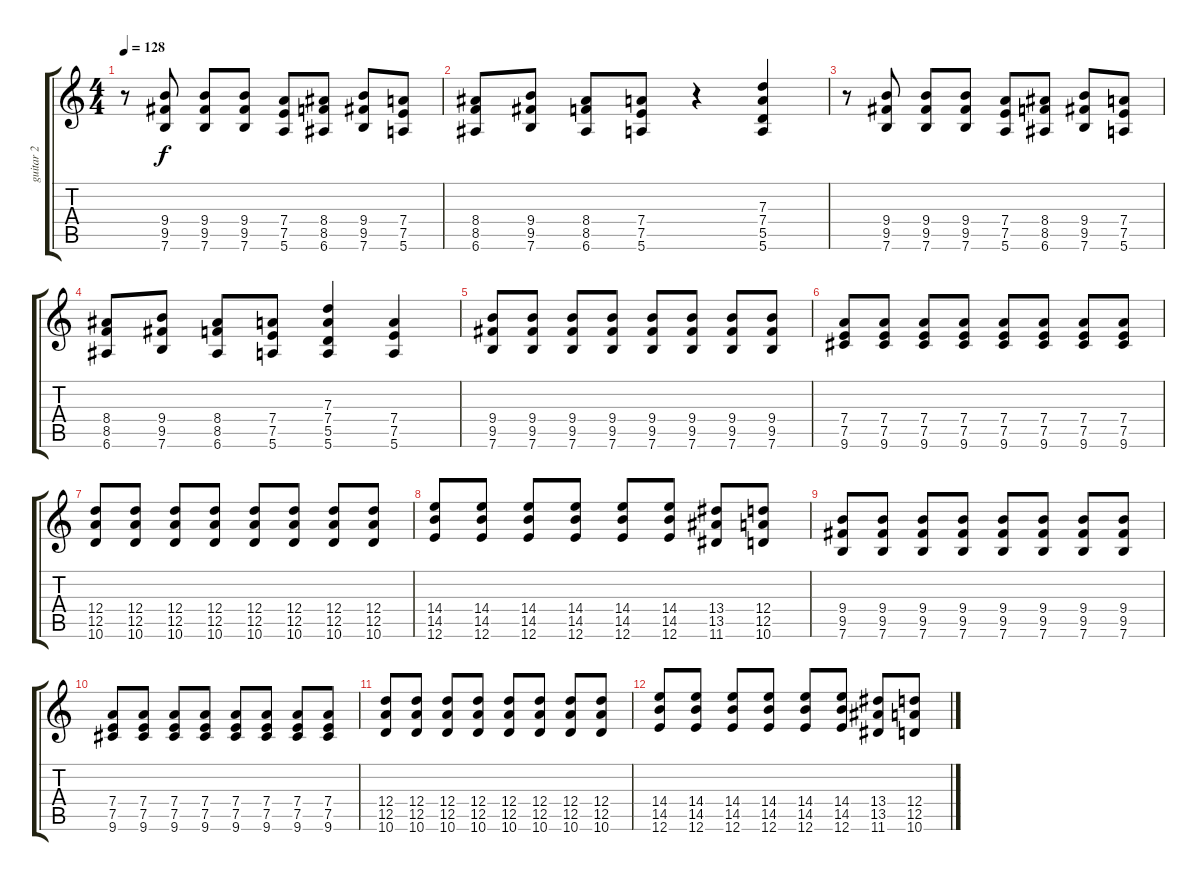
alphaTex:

\track ("guitar 2" "guitar 2") {instrument overdrivenguitar}
\staff {score tabs}
\tuning (E4 B3 G3 D3 A2 E2) {hide}
\ts (4 4)
\tempo 128
\clef g2
\ks c
r.8{dy f} (9.4 9.5 7.6).8 (9.4 9.5 7.6).8 (9.4 9.5 7.6).8 (7.4 7.5 5.6).8 (8.4 8.5 6.6).8 (9.4 9.5 7.6).8 (7.4 7.5 5.6).8 |
(8.4 8.5 6.6).8 (9.4 9.5 7.6).8 (8.4 8.5 6.6).8 (7.4 7.5 5.6).8 r.4 (7.3 7.4 5.5 5.6).4 |
r.8 (9.4 9.5 7.6).8 (9.4 9.5 7.6).8 (9.4 9.5 7.6).8 (7.4 7.5 5.6).8 (8.4 8.5 6.6).8 (9.4 9.5 7.6).8 (7.4 7.5 5.6).8 |
(8.4 8.5 6.6).8 (9.4 9.5 7.6).8 (8.4 8.5 6.6).8 (7.4 7.5 5.6).8 (7.3 7.4 5.5 5.6).4 (7.4 7.5 5.6).4 |
(9.4 9.5 7.6).8 (9.4 9.5 7.6).8 (9.4 9.5 7.6).8 (9.4 9.5 7.6).8 (9.4 9.5 7.6).8 (9.4 9.5 7.6).8 (9.4 9.5 7.6).8 (9.4 9.5 7.6).8 |
(7.4 7.5 9.6).8 (7.4 7.5 9.6).8 (7.4 7.5 9.6).8 (7.4 7.5 9.6).8 (7.4 7.5 9.6).8 (7.4 7.5 9.6).8 (7.4 7.5 9.6).8 (7.4 7.5 9.6).8 |
(12.4 12.5 10.6).8 (12.4 12.5 10.6).8 (12.4 12.5 10.6).8 (12.4 12.5 10.6).8 (12.4 12.5 10.6).8 (12.4 12.5 10.6).8 (12.4 12.5 10.6).8 (12.4 12.5 10.6).8 |
(14.4 14.5 12.6).8 (14.4 14.5 12.6).8 (14.4 14.5 12.6).8 (14.4 14.5 12.6).8 (14.4 14.5 12.6).8 (14.4 14.5 12.6).8 (13.4 13.5 11.6).8 (12.4 12.5 10.6).8 |
(9.4 9.5 7.6).8 (9.4 9.5 7.6).8 (9.4 9.5 7.6).8 (9.4 9.5 7.6).8 (9.4 9.5 7.6).8 (9.4 9.5 7.6).8 (9.4 9.5 7.6).8 (9.4 9.5 7.6).8 |
(7.4 7.5 9.6).8 (7.4 7.5 9.6).8 (7.4 7.5 9.6).8 (7.4 7.5 9.6).8 (7.4 7.5 9.6).8 (7.4 7.5 9.6).8 (7.4 7.5 9.6).8 (7.4 7.5 9.6).8 |
(12.4 12.5 10.6).8 (12.4 12.5 10.6).8 (12.4 12.5 10.6).8 (12.4 12.5 10.6).8 (12.4 12.5 10.6).8 (12.4 12.5 10.6).8 (12.4 12.5 10.6).8 (12.4 12.5 10.6).8 |
(14.4 14.5 12.6).8 (14.4 14.5 12.6).8 (14.4 14.5 12.6).8 (14.4 14.5 12.6).8 (14.4 14.5 12.6).8 (14.4 14.5 12.6).8 (13.4 13.5 11.6).8 (12.4 12.5 10.6).8
